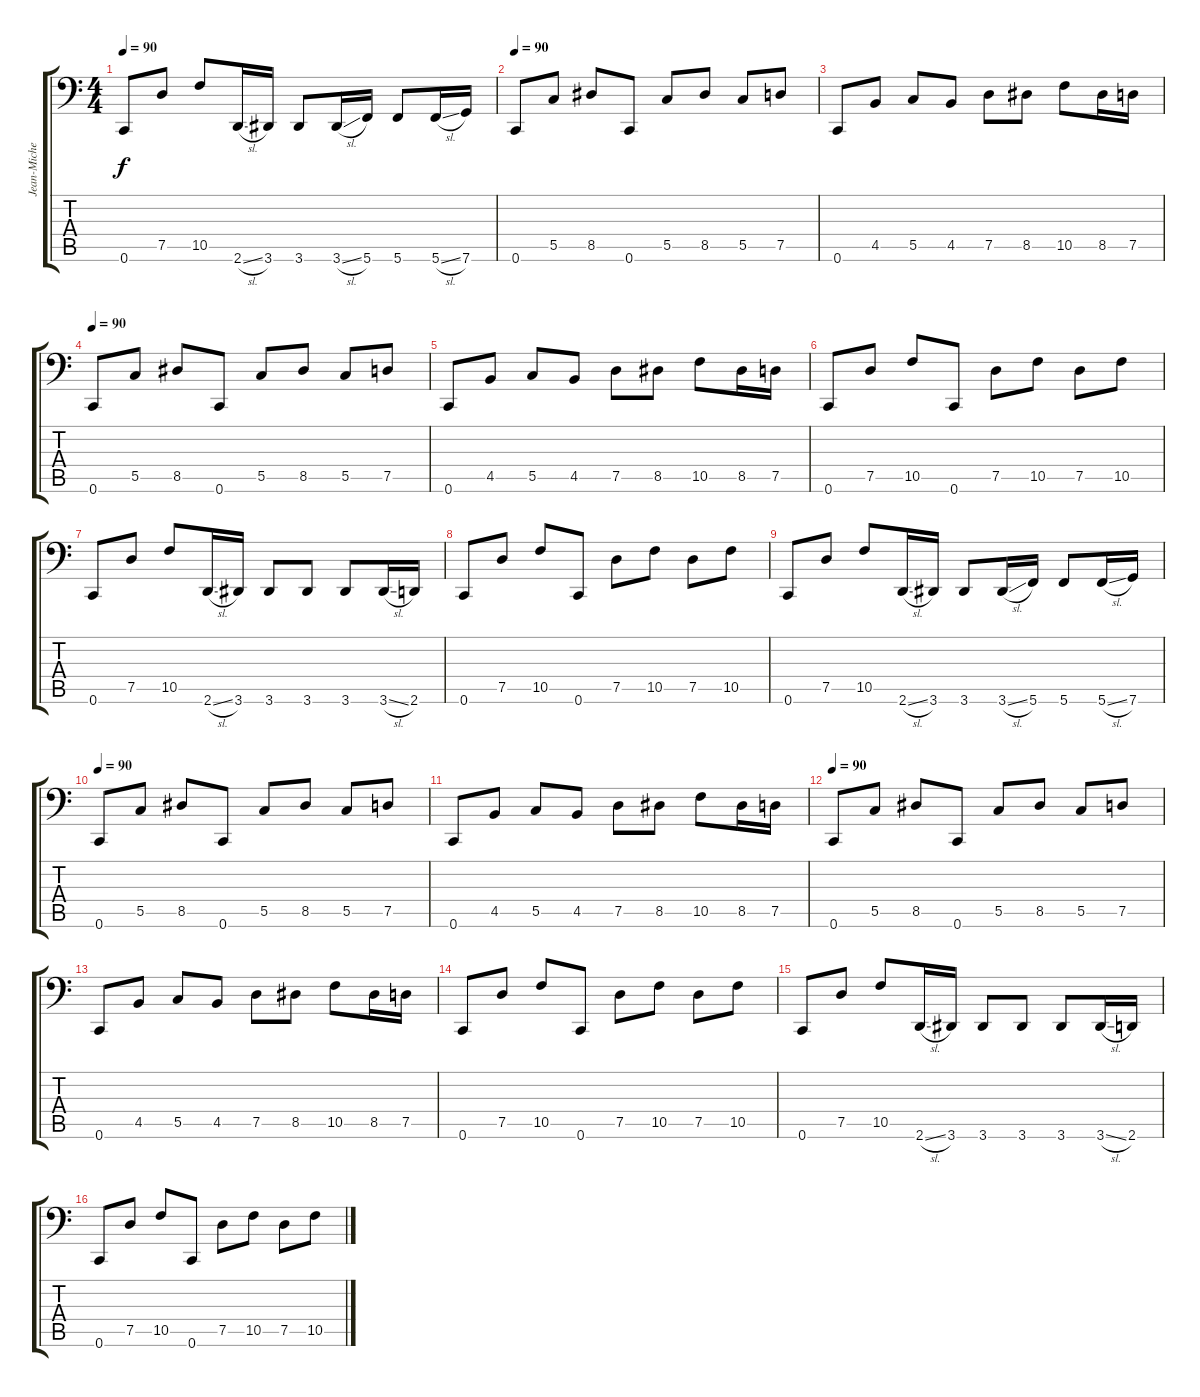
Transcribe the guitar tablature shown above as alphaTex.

\track ("Jean-Michel" "Jean-Miche") {instrument electricbassfinger}
\staff {score tabs}
\tuning (D3 A2 F2 C2 G1 C1) {hide}
\ts (4 4)
\tempo 90
\clef f4
\ks c
0.6.8{dy f} 7.5.8 10.5.8 2.6{sl}.16 3.6.16 3.6.8 3.6{sl}.16 5.6.16 5.6.8 5.6{sl}.16 7.6.16 |
\tempo 90
0.6.8 5.5.8 8.5.8 0.6.8 5.5.8 8.5.8 5.5.8 7.5.8 |
0.6.8 4.5.8 5.5.8 4.5.8 7.5.8 8.5.8 10.5.8 8.5.16 7.5.16 |
\tempo 90
0.6.8 5.5.8 8.5.8 0.6.8 5.5.8 8.5.8 5.5.8 7.5.8 |
0.6.8 4.5.8 5.5.8 4.5.8 7.5.8 8.5.8 10.5.8 8.5.16 7.5.16 |
0.6.8 7.5.8 10.5.8 0.6.8 7.5.8 10.5.8 7.5.8 10.5.8 |
0.6.8 7.5.8 10.5.8 2.6{sl}.16 3.6.16 3.6.8 3.6.8 3.6.8 3.6{sl}.16 2.6.16 |
0.6.8 7.5.8 10.5.8 0.6.8 7.5.8 10.5.8 7.5.8 10.5.8 |
0.6.8 7.5.8 10.5.8 2.6{sl}.16 3.6.16 3.6.8 3.6{sl}.16 5.6.16 5.6.8 5.6{sl}.16 7.6.16 |
\tempo 90
0.6.8 5.5.8 8.5.8 0.6.8 5.5.8 8.5.8 5.5.8 7.5.8 |
0.6.8 4.5.8 5.5.8 4.5.8 7.5.8 8.5.8 10.5.8 8.5.16 7.5.16 |
\tempo 90
0.6.8 5.5.8 8.5.8 0.6.8 5.5.8 8.5.8 5.5.8 7.5.8 |
0.6.8 4.5.8 5.5.8 4.5.8 7.5.8 8.5.8 10.5.8 8.5.16 7.5.16 |
0.6.8 7.5.8 10.5.8 0.6.8 7.5.8 10.5.8 7.5.8 10.5.8 |
0.6.8 7.5.8 10.5.8 2.6{sl}.16 3.6.16 3.6.8 3.6.8 3.6.8 3.6{sl}.16 2.6.16 |
0.6.8 7.5.8 10.5.8 0.6.8 7.5.8 10.5.8 7.5.8 10.5.8
